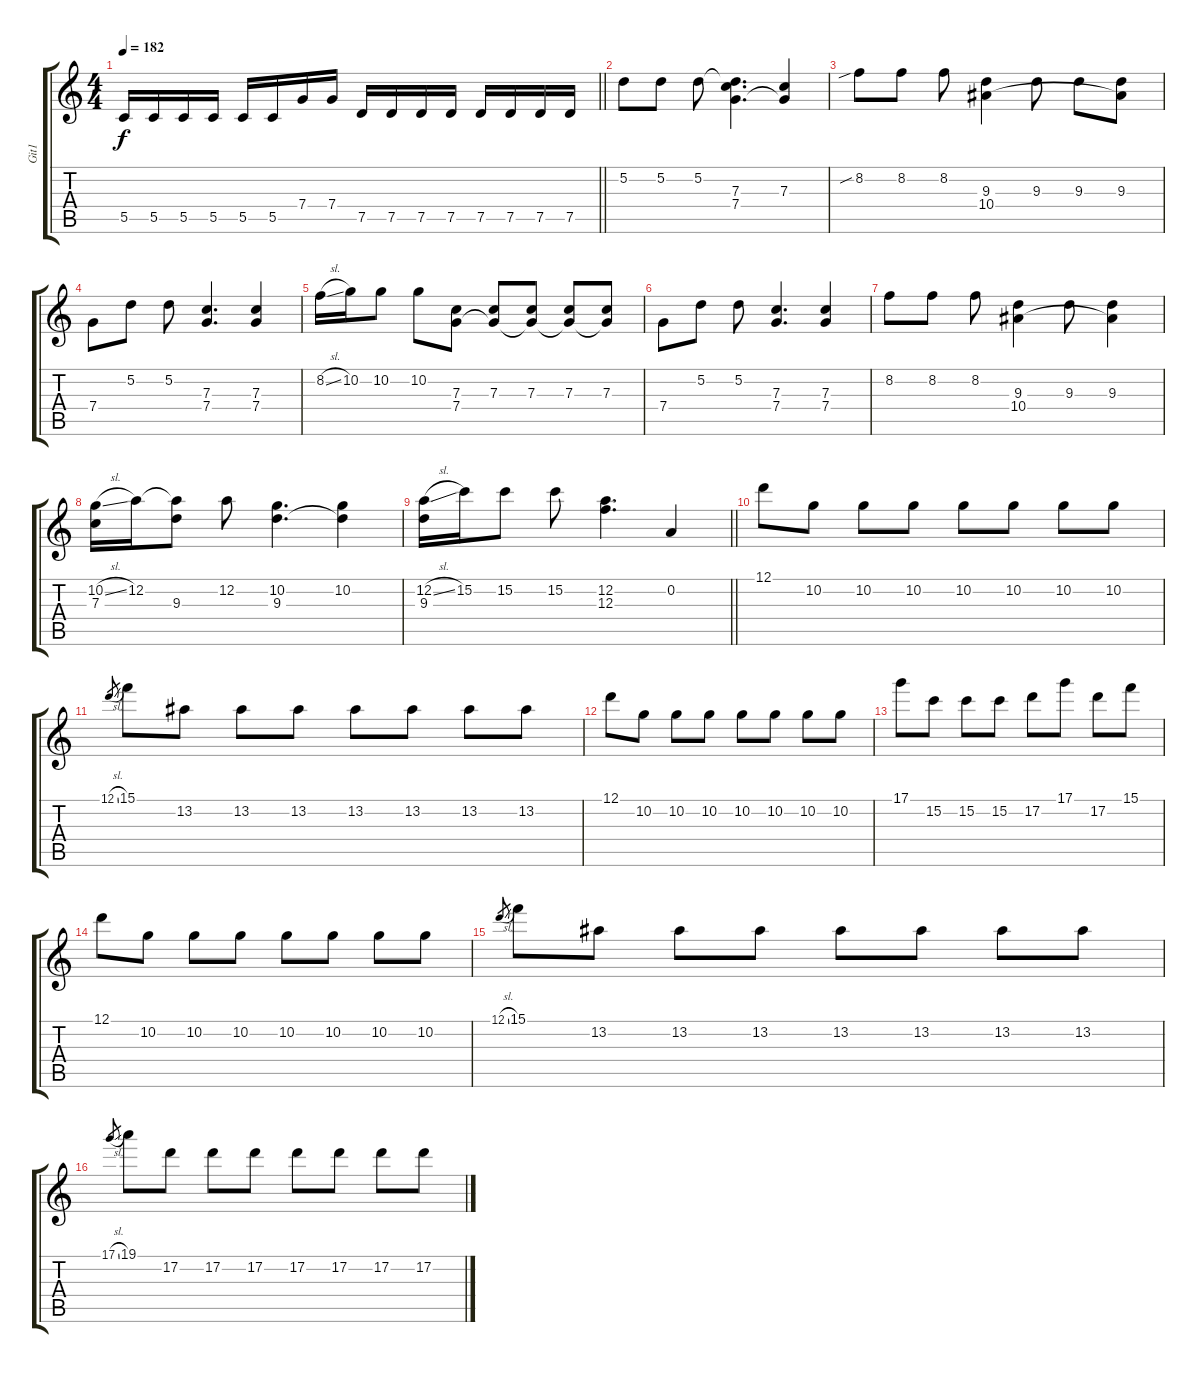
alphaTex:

\track ("Git1" "Git1") {instrument distortionguitar}
\staff {score tabs}
\tuning (D4 A3 F3 C3 G2 D2) {hide}
\ts (4 4)
\tempo 182
\clef g2
\barLineRight lightlight
\ks c
5.5.16{dy f} 5.5.16 5.5.16 5.5.16 5.5.16 5.5.16 7.4.16 7.4.16 7.5.16 7.5.16 7.5.16 7.5.16 7.5.16 7.5.16 7.5.16 7.5.16 |
5.2.8 5.2.8 5.2.8 (5.2{t} 7.3 7.4).4{d} (7.3 7.4{t}).4 |
8.2{sib}.8 8.2.8 8.2.8 (9.3 10.4).4 9.3.8 9.3.8 (9.3 10.4{t}).8 |
7.4.8 5.2.8 5.2.8 (7.3 7.4).4{d} (7.3 7.4).4 |
8.2{sl}.16 10.2.16 10.2.8 10.2.8 (7.3 7.4).8 (7.3 7.4{t}).8 (7.3 7.4{t}).8 (7.3 7.4{t}).8 (7.3 7.4{t}).8 |
7.4.8 5.2.8 5.2.8 (7.3 7.4).4{d} (7.3 7.4).4 |
8.2.8 8.2.8 8.2.8 (9.3 10.4).4 9.3.8 (9.3 10.4{t}).4 |
(10.2{sl} 7.3).16 12.2.16 (12.2{t} 9.3).8 12.2.8 (10.2 9.3).4{d} (10.2 9.3{t}).4 |
\barLineRight lightlight
(12.2{sl} 9.3).16 15.2.16 15.2.8 15.2.8 (12.2 12.3).4{d} 0.2.4 |
12.1.8 10.2.8 10.2.8 10.2.8 10.2.8 10.2.8 10.2.8 10.2.8 |
12.1{sl}.8{gr} 15.1.8 13.2.8 13.2.8 13.2.8 13.2.8 13.2.8 13.2.8 13.2.8 |
12.1.8 10.2.8 10.2.8 10.2.8 10.2.8 10.2.8 10.2.8 10.2.8 |
17.1.8 15.2.8 15.2.8 15.2.8 17.2.8 17.1.8 17.2.8 15.1.8 |
12.1.8 10.2.8 10.2.8 10.2.8 10.2.8 10.2.8 10.2.8 10.2.8 |
12.1{sl}.8{gr} 15.1.8 13.2.8 13.2.8 13.2.8 13.2.8 13.2.8 13.2.8 13.2.8 |
17.1{sl}.8{gr} 19.1.8 17.2.8 17.2.8 17.2.8 17.2.8 17.2.8 17.2.8 17.2.8
